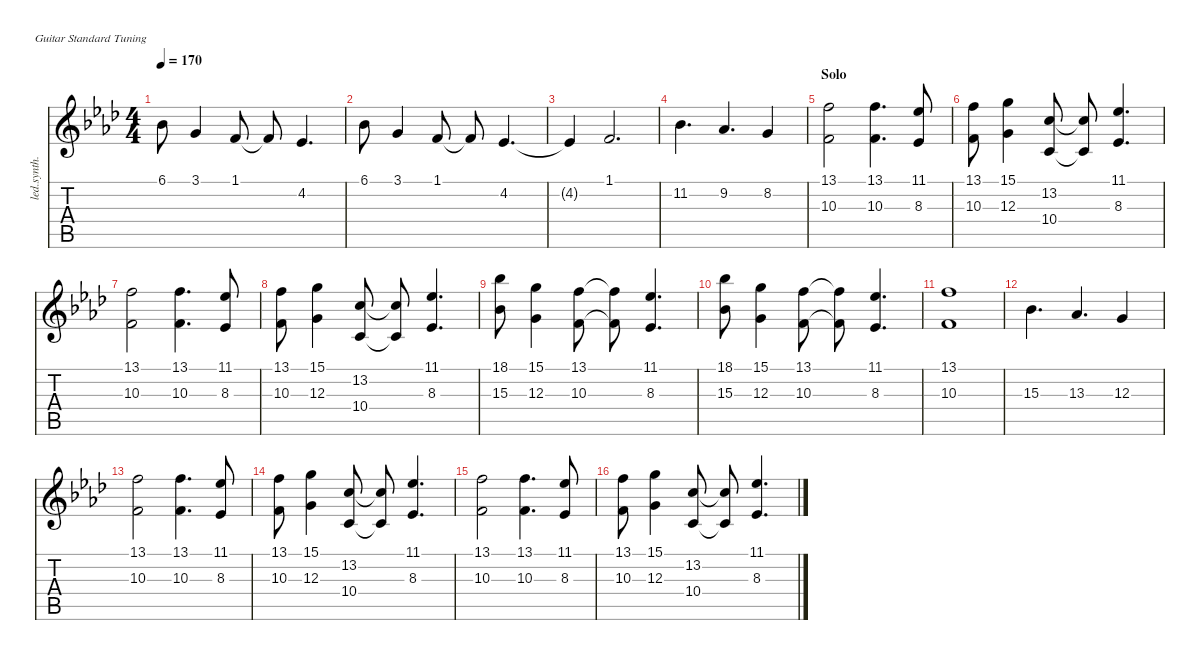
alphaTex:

\defaultSystemsLayout 4
\hideDynamics
\bracketExtendMode nobrackets
\otherSystemsTrackNameOrientation horizontal
\track ("Lead Synth" "led.synth.") {instrument lead7fifths}
\staff {score tabs}
\tuning (E4 B3 G3 D3 A2 E2)
\ts (4 4)
\tempo 170
\clef g2
\ks fminor
6.1{acc b}.8{dy f beam Down} 3.1{acc forcenatural}.4{beam Up} 1.1{acc forcenatural}.8{beam Up} 1.1{t acc forcenatural}.8{beam Up} 4.2{acc b}.4{d beam Up} |
6.1{acc b}.8{beam Down} 3.1{acc forcenatural}.4{beam Up} 1.1{acc forcenatural}.8{beam Up} 1.1{t acc forcenatural}.8{beam Up} 4.2{acc b}.4{d beam Up} |
4.2{t acc b}.4{beam Up} 1.1{acc forcenatural}.2{d beam Up} |
11.2{acc b}.4{d dy mf beam Down} 9.2{acc b}.4{d beam Up} 8.2{acc forcenatural}.4{beam Up} |
\section ("" "Solo")
(13.1{acc forcenatural} 10.3{acc forcenatural}).2{beam Down} (13.1{acc forcenatural} 10.3{acc forcenatural}).4{d beam Down} (11.1{acc b} 8.3{acc b}).8{beam Up} |
(13.1{acc forcenatural} 10.3{acc forcenatural}).8{beam Down} (15.1{acc forcenatural} 12.3{acc forcenatural}).4{beam Down} (13.2{acc forcenatural} 10.4{acc forcenatural}).8{beam Up} (13.2{t acc forcenatural} 10.4{t acc forcenatural}).8{beam Up} (11.1{acc b} 8.3{acc b}).4{d beam Up} |
(13.1{acc forcenatural} 10.3{acc forcenatural}).2{beam Down} (13.1{acc forcenatural} 10.3{acc forcenatural}).4{d beam Down} (11.1{acc b} 8.3{acc b}).8{beam Up} |
(13.1{acc forcenatural} 10.3{acc forcenatural}).8{beam Down} (15.1{acc forcenatural} 12.3{acc forcenatural}).4{beam Down} (13.2{acc forcenatural} 10.4{acc forcenatural}).8{beam Up} (13.2{t acc forcenatural} 10.4{t acc forcenatural}).8{beam Up} (11.1{acc b} 8.3{acc b}).4{d beam Up} |
(18.1{acc b} 15.3{acc b}).8{beam Down} (15.1{acc forcenatural} 12.3{acc forcenatural}).4{beam Down} (10.3{acc forcenatural} 13.1{acc forcenatural}).8{beam Down} (10.3{t acc forcenatural} 13.1{t acc forcenatural}).8{beam Down} (8.3{acc b} 11.1{acc b}).4{d beam Up} |
(18.1{acc b} 15.3{acc b}).8{beam Down} (15.1{acc forcenatural} 12.3{acc forcenatural}).4{beam Down} (10.3{acc forcenatural} 13.1{acc forcenatural}).8{beam Down} (10.3{t acc forcenatural} 13.1{t acc forcenatural}).8{beam Down} (8.3{acc b} 11.1{acc b}).4{d beam Up} |
(10.3{acc forcenatural} 13.1{acc forcenatural}).1{beam Down} |
15.3{acc b}.4{d dy mp beam Down} 13.3{acc b}.4{d beam Up} 12.3{acc forcenatural}.4{beam Up} |
(13.1{acc forcenatural} 10.3{acc forcenatural}).2{dy mf beam Down} (13.1{acc forcenatural} 10.3{acc forcenatural}).4{d beam Down} (11.1{acc b} 8.3{acc b}).8{beam Up} |
(13.1{acc forcenatural} 10.3{acc forcenatural}).8{beam Down} (15.1{acc forcenatural} 12.3{acc forcenatural}).4{beam Down} (13.2{acc forcenatural} 10.4{acc forcenatural}).8{beam Up} (13.2{t acc forcenatural} 10.4{t acc forcenatural}).8{beam Up} (11.1{acc b} 8.3{acc b}).4{d beam Up} |
(13.1{acc forcenatural} 10.3{acc forcenatural}).2{beam Down} (13.1{acc forcenatural} 10.3{acc forcenatural}).4{d beam Down} (11.1{acc b} 8.3{acc b}).8{beam Up} |
(13.1{acc forcenatural} 10.3{acc forcenatural}).8{beam Down} (15.1{acc forcenatural} 12.3{acc forcenatural}).4{beam Down} (13.2{acc forcenatural} 10.4{acc forcenatural}).8{beam Up} (13.2{t acc forcenatural} 10.4{t acc forcenatural}).8{beam Up} (11.1{acc b} 8.3{acc b}).4{d beam Up}
